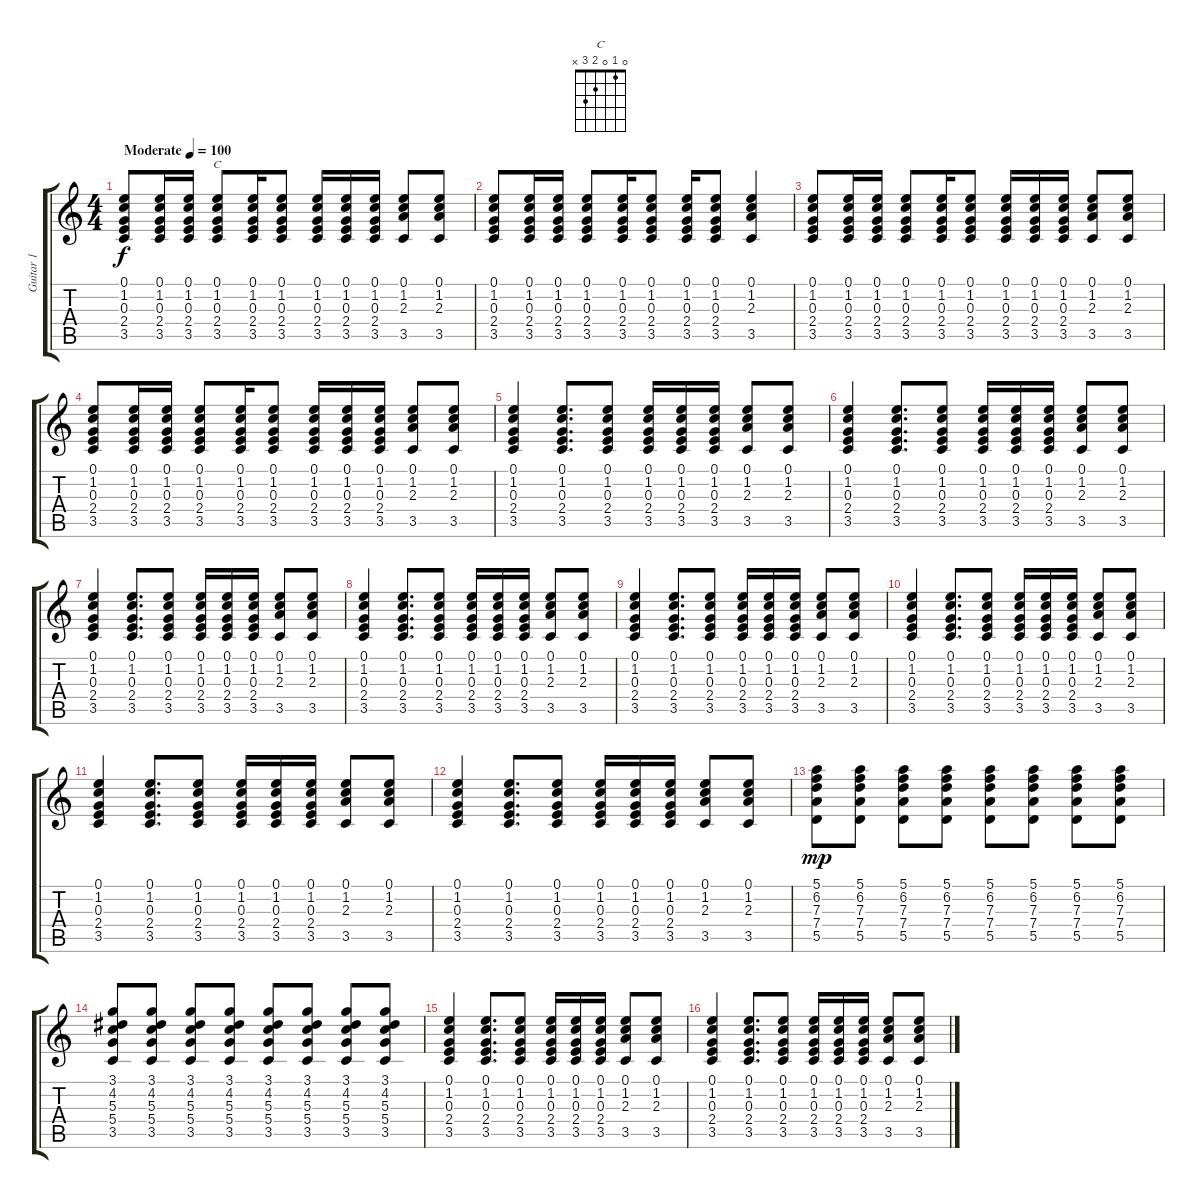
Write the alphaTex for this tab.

\track ("Guitar 1" "Guitar 1") {instrument acousticguitarsteel}
\staff {score tabs}
\tuning (E4 B3 G3 D3 A2 E2) {hide}
\chord ("C" 0 1 0 2 3 x)
\ts (4 4)
\tempo (100 "Moderate")
\clef g2
\ks c
(0.1 1.2 0.3 2.4 3.5).8{dy f instrument acousticguitarsteel} (0.1 1.2 0.3 2.4 3.5).16 (0.1 1.2 0.3 2.4 3.5).16 (0.1 1.2 0.3 2.4 3.5).8{ch "C"} (0.1 1.2 0.3 2.4 3.5).16 (0.1 1.2 0.3 2.4 3.5).8 (0.1 1.2 0.3 2.4 3.5).16 (0.1 1.2 0.3 2.4 3.5).16 (0.1 1.2 0.3 2.4 3.5).16 (0.1 1.2 2.3 3.5).8 (0.1 1.2 2.3 3.5).8 |
(0.1 1.2 0.3 2.4 3.5).8 (0.1 1.2 0.3 2.4 3.5).16 (0.1 1.2 0.3 2.4 3.5).16 (0.1 1.2 0.3 2.4 3.5).8 (0.1 1.2 0.3 2.4 3.5).16 (0.1 1.2 0.3 2.4 3.5).8 (0.1 1.2 0.3 2.4 3.5).16 (0.1 1.2 0.3 2.4 3.5).8 (0.1 1.2 2.3 3.5).4 |
(0.1 1.2 0.3 2.4 3.5).8 (0.1 1.2 0.3 2.4 3.5).16 (0.1 1.2 0.3 2.4 3.5).16 (0.1 1.2 0.3 2.4 3.5).8 (0.1 1.2 0.3 2.4 3.5).16 (0.1 1.2 0.3 2.4 3.5).8 (0.1 1.2 0.3 2.4 3.5).16 (0.1 1.2 0.3 2.4 3.5).16 (0.1 1.2 0.3 2.4 3.5).16 (0.1 1.2 2.3 3.5).8 (0.1 1.2 2.3 3.5).8 |
(0.1 1.2 0.3 2.4 3.5).8 (0.1 1.2 0.3 2.4 3.5).16 (0.1 1.2 0.3 2.4 3.5).16 (0.1 1.2 0.3 2.4 3.5).8 (0.1 1.2 0.3 2.4 3.5).16 (0.1 1.2 0.3 2.4 3.5).8 (0.1 1.2 0.3 2.4 3.5).16 (0.1 1.2 0.3 2.4 3.5).16 (0.1 1.2 0.3 2.4 3.5).16 (0.1 1.2 2.3 3.5).8 (0.1 1.2 2.3 3.5).8 |
(0.1 1.2 0.3 2.4 3.5).4 (0.1 1.2 0.3 2.4 3.5).8{d} (0.1 1.2 0.3 2.4 3.5).8 (0.1 1.2 0.3 2.4 3.5).16 (0.1 1.2 0.3 2.4 3.5).16 (0.1 1.2 0.3 2.4 3.5).16 (0.1 1.2 2.3 3.5).8 (0.1 1.2 2.3 3.5).8 |
(0.1 1.2 0.3 2.4 3.5).4 (0.1 1.2 0.3 2.4 3.5).8{d} (0.1 1.2 0.3 2.4 3.5).8 (0.1 1.2 0.3 2.4 3.5).16 (0.1 1.2 0.3 2.4 3.5).16 (0.1 1.2 0.3 2.4 3.5).16 (0.1 1.2 2.3 3.5).8 (0.1 1.2 2.3 3.5).8 |
(0.1 1.2 0.3 2.4 3.5).4 (0.1 1.2 0.3 2.4 3.5).8{d} (0.1 1.2 0.3 2.4 3.5).8 (0.1 1.2 0.3 2.4 3.5).16 (0.1 1.2 0.3 2.4 3.5).16 (0.1 1.2 0.3 2.4 3.5).16 (0.1 1.2 2.3 3.5).8 (0.1 1.2 2.3 3.5).8 |
(0.1 1.2 0.3 2.4 3.5).4 (0.1 1.2 0.3 2.4 3.5).8{d} (0.1 1.2 0.3 2.4 3.5).8 (0.1 1.2 0.3 2.4 3.5).16 (0.1 1.2 0.3 2.4 3.5).16 (0.1 1.2 0.3 2.4 3.5).16 (0.1 1.2 2.3 3.5).8 (0.1 1.2 2.3 3.5).8 |
(0.1 1.2 0.3 2.4 3.5).4 (0.1 1.2 0.3 2.4 3.5).8{d} (0.1 1.2 0.3 2.4 3.5).8 (0.1 1.2 0.3 2.4 3.5).16 (0.1 1.2 0.3 2.4 3.5).16 (0.1 1.2 0.3 2.4 3.5).16 (0.1 1.2 2.3 3.5).8 (0.1 1.2 2.3 3.5).8 |
(0.1 1.2 0.3 2.4 3.5).4 (0.1 1.2 0.3 2.4 3.5).8{d} (0.1 1.2 0.3 2.4 3.5).8 (0.1 1.2 0.3 2.4 3.5).16 (0.1 1.2 0.3 2.4 3.5).16 (0.1 1.2 0.3 2.4 3.5).16 (0.1 1.2 2.3 3.5).8 (0.1 1.2 2.3 3.5).8 |
(0.1 1.2 0.3 2.4 3.5).4 (0.1 1.2 0.3 2.4 3.5).8{d} (0.1 1.2 0.3 2.4 3.5).8 (0.1 1.2 0.3 2.4 3.5).16 (0.1 1.2 0.3 2.4 3.5).16 (0.1 1.2 0.3 2.4 3.5).16 (0.1 1.2 2.3 3.5).8 (0.1 1.2 2.3 3.5).8 |
(0.1 1.2 0.3 2.4 3.5).4 (0.1 1.2 0.3 2.4 3.5).8{d} (0.1 1.2 0.3 2.4 3.5).8 (0.1 1.2 0.3 2.4 3.5).16 (0.1 1.2 0.3 2.4 3.5).16 (0.1 1.2 0.3 2.4 3.5).16 (0.1 1.2 2.3 3.5).8 (0.1 1.2 2.3 3.5).8 |
(5.1 6.2 7.3 7.4 5.5).8{dy mp} (5.1 6.2 7.3 7.4 5.5).8 (5.1 6.2 7.3 7.4 5.5).8 (5.1 6.2 7.3 7.4 5.5).8 (5.1 6.2 7.3 7.4 5.5).8 (5.1 6.2 7.3 7.4 5.5).8 (5.1 6.2 7.3 7.4 5.5).8 (5.1 6.2 7.3 7.4 5.5).8 |
(3.1 4.2 5.3 5.4 3.5).8 (3.1 4.2 5.3 5.4 3.5).8 (3.1 4.2 5.3 5.4 3.5).8 (3.1 4.2 5.3 5.4 3.5).8 (3.1 4.2 5.3 5.4 3.5).8 (3.1 4.2 5.3 5.4 3.5).8 (3.1 4.2 5.3 5.4 3.5).8 (3.1 4.2 5.3 5.4 3.5).8 |
(0.1 1.2 0.3 2.4 3.5).4 (0.1 1.2 0.3 2.4 3.5).8{d} (0.1 1.2 0.3 2.4 3.5).8 (0.1 1.2 0.3 2.4 3.5).16 (0.1 1.2 0.3 2.4 3.5).16 (0.1 1.2 0.3 2.4 3.5).16 (0.1 1.2 2.3 3.5).8 (0.1 1.2 2.3 3.5).8 |
(0.1 1.2 0.3 2.4 3.5).4 (0.1 1.2 0.3 2.4 3.5).8{d} (0.1 1.2 0.3 2.4 3.5).8 (0.1 1.2 0.3 2.4 3.5).16 (0.1 1.2 0.3 2.4 3.5).16 (0.1 1.2 0.3 2.4 3.5).16 (0.1 1.2 2.3 3.5).8 (0.1 1.2 2.3 3.5).8
